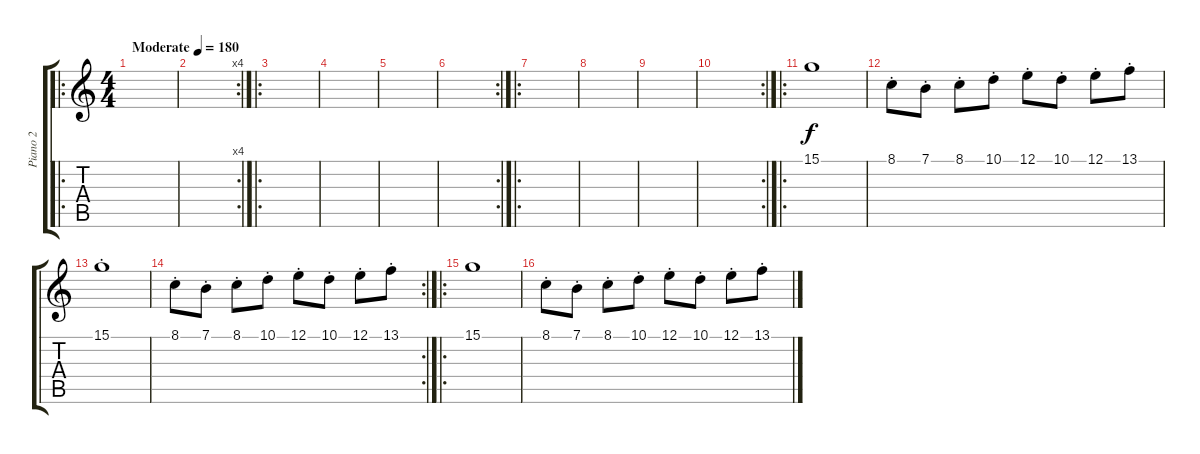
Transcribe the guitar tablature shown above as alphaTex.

\track ("Piano 2" "Piano 2") {instrument acousticgrandpiano}
\staff {score tabs}
\tuning (E4 C4 G3 C3 G2 C2) {hide}
\ro
\ts (4 4)
\tempo (180 "Moderate")
\clef g2
\ks c
|
\rc 4
|
\ro
|
|
|
\rc 2
|
\ro
|
|
|
\rc 2
|
\ro
15.1.1 |
8.1{st}.8{balance 16} 7.1{st}.8 8.1{st}.8 10.1{st}.8 12.1{st}.8 10.1{st}.8 12.1{st}.8 13.1{st}.8 |
15.1{st}.1 |
\rc 2
8.1{st}.8{balance 16} 7.1{st}.8 8.1{st}.8 10.1{st}.8 12.1{st}.8 10.1{st}.8 12.1{st}.8 13.1{st}.8 |
\ro
15.1.1 |
8.1{st}.8{balance 16} 7.1{st}.8 8.1{st}.8 10.1{st}.8 12.1{st}.8 10.1{st}.8 12.1{st}.8 13.1{st}.8
